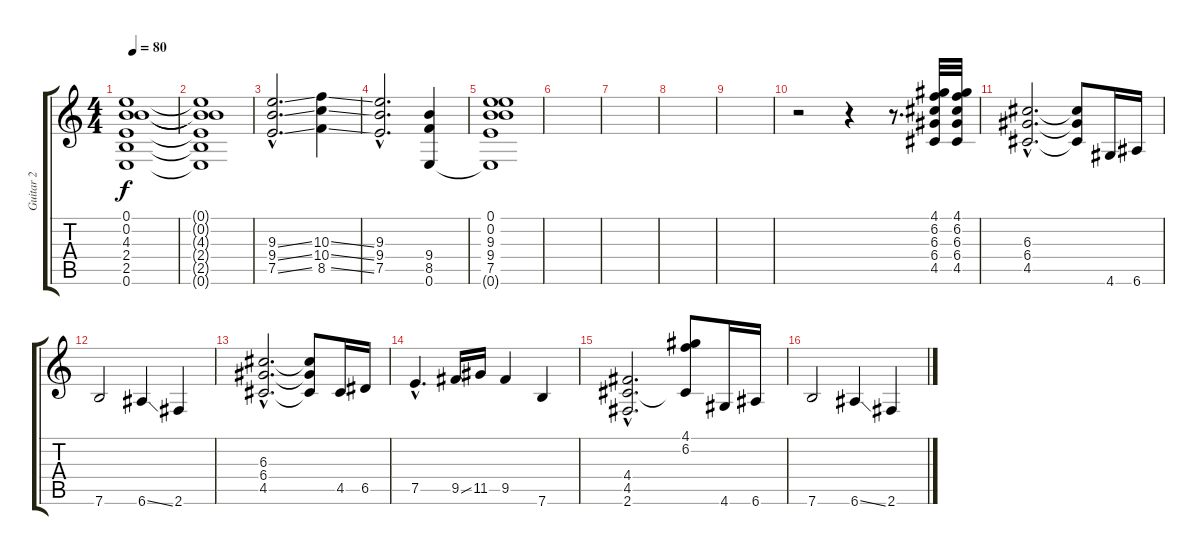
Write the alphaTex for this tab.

\track ("Guitar 2" "Guitar 2") {instrument overdrivenguitar}
\staff {score tabs}
\tuning (E4 B3 G3 D3 A2 E2) {hide}
\ts (4 4)
\tempo 80
\clef g2
\ks c
(0.1 0.2 4.3 2.4 2.5 0.6).1{dy f} |
(0.1{t} 0.2{t} 4.3{t} 2.4{t} 2.5{t} 0.6{t}).1 |
(9.3{ss hac} 9.4{ss hac} 7.5{ss hac}).2{d} (10.3{ss} 10.4{ss} 8.5{ss}).4 |
(9.3{hac} 9.4{hac} 7.5{hac}).2{d} (9.4 8.5 0.6).4 |
(0.1 0.2 9.3 9.4 7.5 0.6{t}).1 |
|
|
|
|
r.2 r.4 r.8{d} (4.1 6.2 6.3 6.4 4.5).32{volume 5} (4.1 6.2 6.3 6.4 4.5).32 |
(6.3{hac} 6.4{hac} 4.5{hac}).2{d} (6.3{t} 6.4{t} 4.5{t}).8 4.6.16 6.6.16 |
7.6.2 6.6{ss}.4 2.6.4 |
(6.3{hac} 6.4{hac} 4.5{hac}).2{d} (6.3{t} 6.4{t} 4.5{t}).8 4.5.16 6.5.16 |
7.5{hac}.4{d} 9.5{ss}.16 11.5.16 9.5.4 7.6.4 |
(4.4{hac} 4.5{hac} 2.6{hac}).2{d} (4.1 6.2 4.5{t}).8 4.6.16 6.6.16 |
7.6.2 6.6{ss}.4 2.6.4
